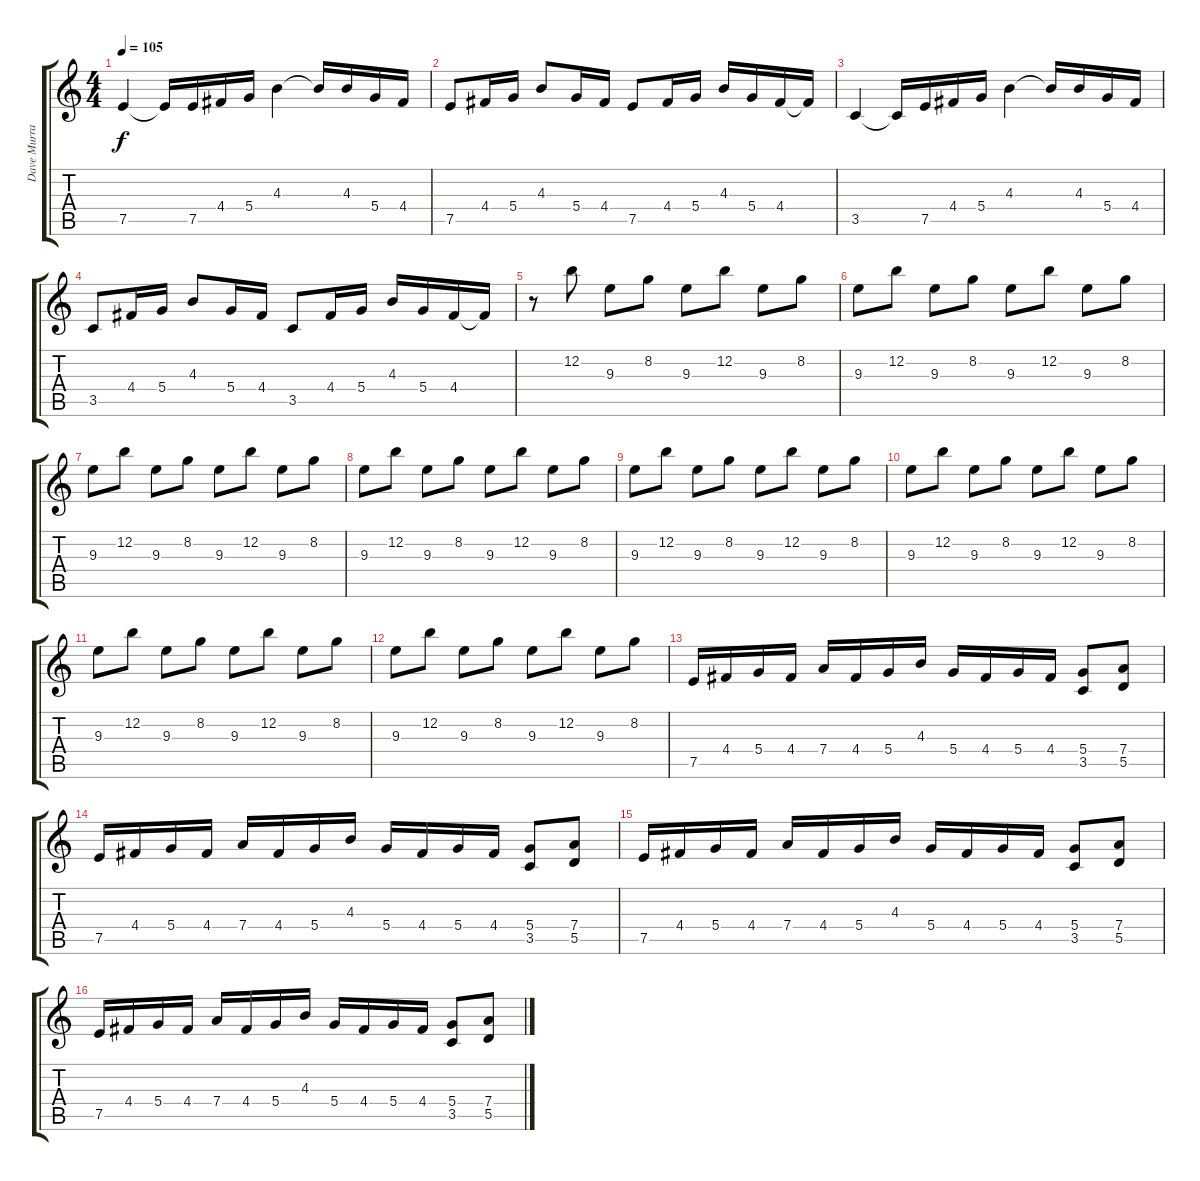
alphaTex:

\track ("Dave Murray" "Dave Murra") {instrument distortionguitar}
\staff {score tabs}
\tuning (E4 B3 G3 D3 A2 E2) {hide}
\ts (4 4)
\tempo 105
\clef g2
\ks c
7.5.4{dy f} 7.5{t}.16 7.5.16 4.4.16 5.4.16 4.3.4 4.3{t}.16 4.3.16 5.4.16 4.4.16 |
7.5.8 4.4.16 5.4.16 4.3.8 5.4.16 4.4.16 7.5.8 4.4.16 5.4.16 4.3.16 5.4.16 4.4.16 4.4{t}.16 |
3.5.4 3.5{t}.16 7.5.16 4.4.16 5.4.16 4.3.4 4.3{t}.16 4.3.16 5.4.16 4.4.16 |
3.5.8 4.4.16 5.4.16 4.3.8 5.4.16 4.4.16 3.5.8 4.4.16 5.4.16 4.3.16 5.4.16 4.4.16 4.4{t}.16 |
r.8 12.2.8 9.3.8 8.2.8 9.3.8 12.2.8 9.3.8 8.2.8 |
9.3.8 12.2.8 9.3.8 8.2.8 9.3.8 12.2.8 9.3.8 8.2.8 |
9.3.8 12.2.8 9.3.8 8.2.8 9.3.8 12.2.8 9.3.8 8.2.8 |
9.3.8 12.2.8 9.3.8 8.2.8 9.3.8 12.2.8 9.3.8 8.2.8 |
9.3.8 12.2.8 9.3.8 8.2.8 9.3.8 12.2.8 9.3.8 8.2.8 |
9.3.8 12.2.8 9.3.8 8.2.8 9.3.8 12.2.8 9.3.8 8.2.8 |
9.3.8 12.2.8 9.3.8 8.2.8 9.3.8 12.2.8 9.3.8 8.2.8 |
9.3.8 12.2.8 9.3.8 8.2.8 9.3.8 12.2.8 9.3.8 8.2.8 |
7.5.16 4.4.16 5.4.16 4.4.16 7.4.16 4.4.16 5.4.16 4.3.16 5.4.16 4.4.16 5.4.16 4.4.16 (5.4 3.5).8 (7.4 5.5).8 |
7.5.16 4.4.16 5.4.16 4.4.16 7.4.16 4.4.16 5.4.16 4.3.16 5.4.16 4.4.16 5.4.16 4.4.16 (5.4 3.5).8 (7.4 5.5).8 |
7.5.16 4.4.16 5.4.16 4.4.16 7.4.16 4.4.16 5.4.16 4.3.16 5.4.16 4.4.16 5.4.16 4.4.16 (5.4 3.5).8 (7.4 5.5).8 |
7.5.16 4.4.16 5.4.16 4.4.16 7.4.16 4.4.16 5.4.16 4.3.16 5.4.16 4.4.16 5.4.16 4.4.16 (5.4 3.5).8 (7.4 5.5).8
